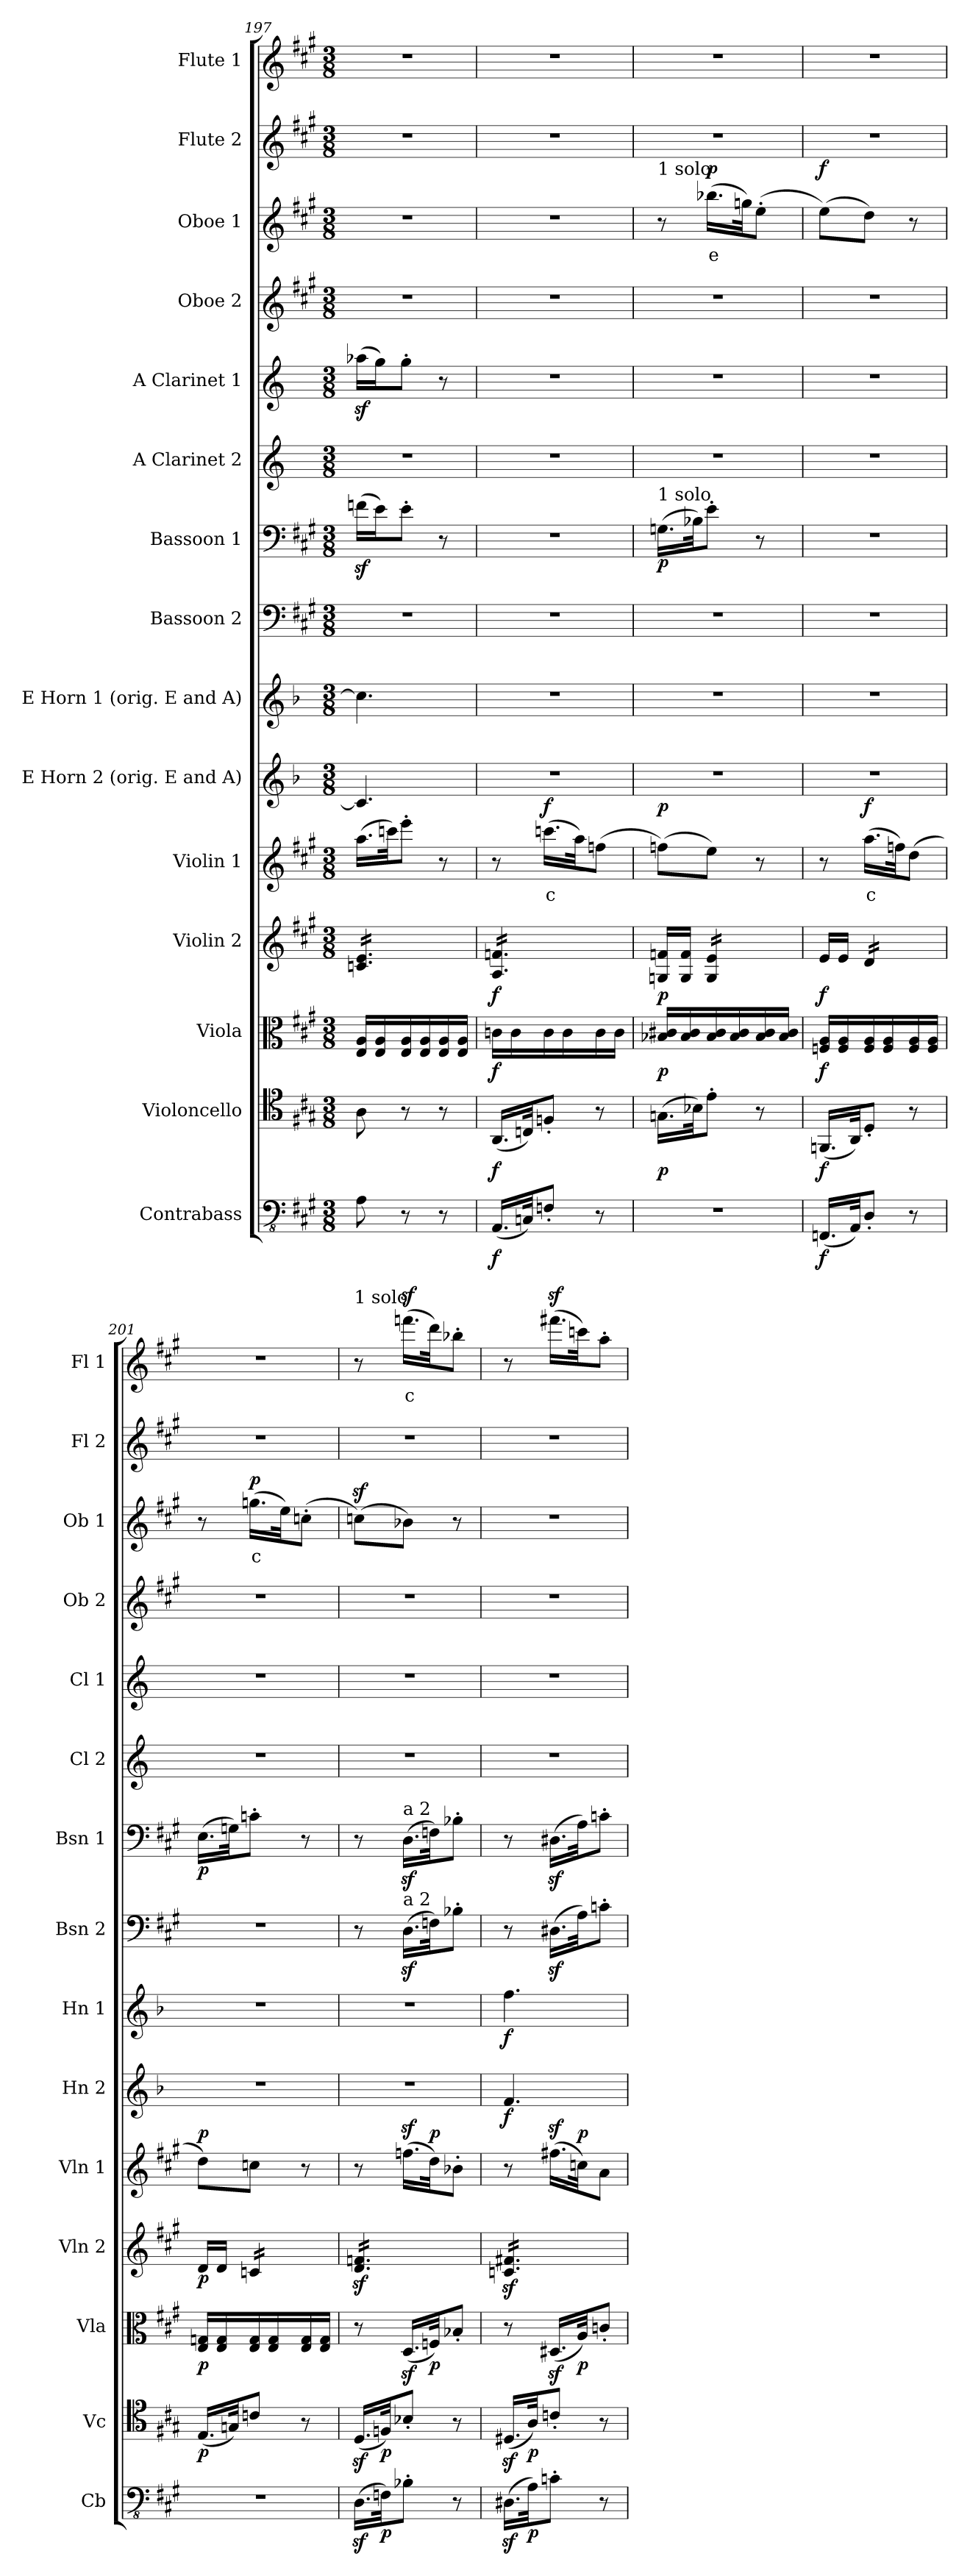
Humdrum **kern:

**kern	**dynam	**kern	**dynam	**kern	**dynam	**kern	**dynam	**kern	**text	**dynam	**kern	**dynam	**kern	**dynam	**kern	**kern	**dynam	**kern	**kern	**kern	**kern	**text	**dynam	**kern	**kern	**text
*part15	*part15	*part14	*part14	*part13	*part13	*part12	*part12	*part11	*part11	*part11	*part10	*part10	*part9	*part9	*part8	*part7	*part7	*part6	*part5	*part4	*part3	*part3	*part3	*part2	*part1	*part1
*staff15	*staff15	*staff14	*staff14	*staff13	*staff13	*staff12	*staff12	*staff11	*staff11	*staff11	*staff10	*staff10	*staff9	*staff9	*staff8	*staff7	*staff7	*staff6	*staff5	*staff4	*staff3	*staff3	*staff3	*staff2	*staff1	*staff1
*I"Contrabass	*	*I"Violoncello	*	*I"Viola	*	*I"Violin 2	*	*I"Violin 1	*	*	*I"E Horn 2 (orig. E and A)	*	*I"E Horn 1 (orig. E and A)	*	*I"Bassoon 2	*I"Bassoon 1	*	*I"A Clarinet 2	*I"A Clarinet 1	*I"Oboe 2	*I"Oboe 1	*	*	*I"Flute 2	*I"Flute 1	*
*I'Cb	*	*I'Vc	*	*I'Vla	*	*I'Vln 2	*	*I'Vln 1	*	*	*I'Hn 2	*	*I'Hn 1	*	*I'Bsn 2	*I'Bsn 1	*	*I'Cl 2	*I'Cl 1	*I'Ob 2	*I'Ob 1	*	*	*I'Fl 2	*I'Fl 1	*
*clefFv4	*	*clefC4	*	*clefC3	*	*clefG2	*	*clefG2	*	*	*clefG2	*	*clefG2	*	*clefF4	*clefF4	*	*clefG2	*clefG2	*clefG2	*clefG2	*	*	*clefG2	*clefG2	*
*	*	*	*	*	*	*	*	*	*	*	*ITrd5c8	*	*ITrd5c8	*	*	*	*	*ITrd2c3	*ITrd2c3	*	*	*	*	*	*	*
*k[f#c#g#]	*	*k[f#c#g#]	*	*k[f#c#g#]	*	*k[f#c#g#]	*	*k[f#c#g#]	*	*	*k[f#c#g#]	*	*k[f#c#g#]	*	*k[f#c#g#]	*k[f#c#g#]	*	*k[f#c#g#]	*k[f#c#g#]	*k[f#c#g#]	*k[f#c#g#]	*	*	*k[f#c#g#]	*k[f#c#g#]	*
*M3/8	*	*M3/8	*	*M3/8	*	*M3/8	*	*M3/8	*	*	*M3/8	*	*M3/8	*	*M3/8	*M3/8	*	*M3/8	*M3/8	*M3/8	*M3/8	*	*	*M3/8	*M3/8	*
=197	=197	=197	=197	=197	=197	=197	=197	=197	=197	=197	=197	=197	=197	=197	=197	=197	=197	=197	=197	=197	=197	=197	=197	=197	=197	=197
*	*	*	*	*	*	*tremolo	*	*	*	*	*	*	*	*	*	*	*	*	*	*	*	*	*	*	*	*
8AA\	.	8A\	.	16E/ 16A/LL	.	16cn/ 16e/LL	.	(16.aa\LL	.	.	4.E/]	.	4.e\]	.	4.r	(16fnz<\LL	.	4.r	(16ffnz<\LL	4.r	4.r	.	.	4.r	4.r	.
.	.	.	.	16E/ 16A/	.	16cn/ 16e/	.	.	.	.	.	.	.	.	.	16e\J)	.	.	16ee\J)	.	.	.	.	.	.	.
.	.	.	.	.	.	.	.	32cccn\JK)	.	.	.	.	.	.	.	.	.	.	.	.	.	.	.	.	.	.
8r	.	8r	.	16E/ 16A/	.	16cn/ 16e/	.	8eee'\J	.	.	.	.	.	.	.	8e'\J	.	.	8ee'\J	.	.	.	.	.	.	.
.	.	.	.	16E/ 16A/	.	16cn/ 16e/	.	.	.	.	.	.	.	.	.	.	.	.	.	.	.	.	.	.	.	.
8r	.	8r	.	16E/ 16A/	.	16cn/ 16e/	.	8r	.	.	.	.	.	.	.	8r	.	.	8r	.	.	.	.	.	.	.
.	.	.	.	16E/ 16A/JJ	.	16cn/ 16e/JJ	.	.	.	.	.	.	.	.	.	.	.	.	.	.	.	.	.	.	.	.
=198	=198	=198	=198	=198	=198	=198	=198	=198	=198	=198	=198	=198	=198	=198	=198	=198	=198	=198	=198	=198	=198	=198	=198	=198	=198	=198
!	!LO:DY:b	!	!LO:DY:b	!	!LO:DY:b	!	!LO:DY:b	!	!	!	!	!	!	!	!	!	!	!	!	!	!	!	!	!	!	!
(16.AAA/LL	f	(16.AA/LL	f	16cn\LL	f	16A/ 16fn/LL	f	8r	.	.	4.r	.	4.r	.	4.r	4.r	.	4.r	4.r	4.r	4.r	.	.	4.r	4.r	.
.	.	.	.	16c\	.	16A/ 16fn/	.	.	.	.	.	.	.	.	.	.	.	.	.	.	.	.	.	.	.	.
32CCn/JK)	.	32Cn/JK)	.	.	.	.	.	.	.	.	.	.	.	.	.	.	.	.	.	.	.	.	.	.	.	.
!	!	!	!	!	!	!	!	!	!LO:LY:b:color=#FF0000	!LO:DY:b	!	!	!	!	!	!	!	!	!	!	!	!	!	!	!	!
8FFn'/J	.	8Fn'/J	.	16c\	.	16A/ 16fn/	.	(16.cccn\LL	c	f	.	.	.	.	.	.	.	.	.	.	.	.	.	.	.	.
.	.	.	.	16c\	.	16A/ 16fn/	.	.	.	.	.	.	.	.	.	.	.	.	.	.	.	.	.	.	.	.
.	.	.	.	.	.	.	.	32aa\JK)	.	.	.	.	.	.	.	.	.	.	.	.	.	.	.	.	.	.
8r	.	8r	.	16c\	.	16A/ 16fn/	.	(8ffn\J	.	.	.	.	.	.	.	.	.	.	.	.	.	.	.	.	.	.
.	.	.	.	16c\JJ	.	16A/ 16fn/JJ	.	.	.	.	.	.	.	.	.	.	.	.	.	.	.	.	.	.	.	.
*	*	*	*	*	*	*Xtremolo	*	*	*	*	*	*	*	*	*	*	*	*	*	*	*	*	*	*	*	*
=199	=199	=199	=199	=199	=199	=199	=199	=199	=199	=199	=199	=199	=199	=199	=199	=199	=199	=199	=199	=199	=199	=199	=199	=199	=199	=199
!	!	!	!	!	!	!	!	!	!	!	!	!	!	!	!	!	!	!	!	!	!LO:TX:a:t=1 solo	!	!	!	!	!
!	!	!	!	!	!	!	!	!	!	!	!	!	!	!	!	!LO:TX:a:t=1 solo	!	!	!	!	!	!	!	!	!	!
!	!	!	!LO:DY:b	!	!LO:DY:b	!	!LO:DY:b	!	!	!LO:DY:b	!	!	!	!	!	!	!LO:DY:b	!	!	!	!	!	!	!	!	!
4.r	.	(16.Gn\LL	p	16B-X/ 16c#X/LL	p	16Gn/ 16fn/LL	p	(8ffn\L)	.	p	4.r	.	4.r	.	4.r	(16.Gn\LL	p	4.r	4.r	4.r	8r	.	.	4.r	4.r	.
.	.	.	.	16B-/ 16c#/	.	16G/ 16f/JJ	.	.	.	.	.	.	.	.	.	.	.	.	.	.	.	.	.	.	.	.
.	.	32B-X\JK)	.	.	.	.	.	.	.	.	.	.	.	.	.	32B-X\JK)	.	.	.	.	.	.	.	.	.	.
!	!	!	!	!	!	!	!	!	!	!	!	!	!	!	!	!	!	!	!	!	!	!LO:LY:b:color=#FF0000	!LO:DY:b	!	!	!
*	*	*	*	*	*	*tremolo	*	*	*	*	*	*	*	*	*	*	*	*	*	*	*	*	*	*	*	*
.	.	8e'\J	.	16B-/ 16c#/	.	16G/ 16e/LL	.	8ee\J)	.	.	.	.	.	.	.	8e'\J	.	.	.	.	(16.bb-X\LL	e	p	.	.	.
.	.	.	.	16B-/ 16c#/	.	16G/ 16e/	.	.	.	.	.	.	.	.	.	.	.	.	.	.	.	.	.	.	.	.
.	.	.	.	.	.	.	.	.	.	.	.	.	.	.	.	.	.	.	.	.	32ggn\JK)	.	.	.	.	.
.	.	8r	.	16B-/ 16c#/	.	16G/ 16e/	.	8r	.	.	.	.	.	.	.	8r	.	.	.	.	(8ee'\J	.	.	.	.	.
.	.	.	.	16B-/ 16c#/JJ	.	16G/ 16e/JJ	.	.	.	.	.	.	.	.	.	.	.	.	.	.	.	.	.	.	.	.
*	*	*	*	*	*	*Xtremolo	*	*	*	*	*	*	*	*	*	*	*	*	*	*	*	*	*	*	*	*
=200	=200	=200	=200	=200	=200	=200	=200	=200	=200	=200	=200	=200	=200	=200	=200	=200	=200	=200	=200	=200	=200	=200	=200	=200	=200	=200
!	!LO:DY:b	!	!LO:DY:b	!	!LO:DY:b	!	!LO:DY:b	!	!	!	!	!	!	!	!	!	!	!	!	!	!	!	!LO:DY:b	!	!	!
(16.FFFn/LL	f	(16.FFn/LL	f	16Fn/ 16A/LL	f	16e/LL	f	8r	.	.	4.r	.	4.r	.	4.r	4.r	.	4.r	4.r	4.r	(8ee\L)	.	f	4.r	4.r	.
.	.	.	.	16F/ 16A/	.	16e/JJ	.	.	.	.	.	.	.	.	.	.	.	.	.	.	.	.	.	.	.	.
32AAA/JK)	.	32AA/JK)	.	.	.	.	.	.	.	.	.	.	.	.	.	.	.	.	.	.	.	.	.	.	.	.
!	!	!	!	!	!	!	!	!	!LO:LY:b:color=#FF0000	!LO:DY:b	!	!	!	!	!	!	!	!	!	!	!	!	!	!	!	!
*	*	*	*	*	*	*tremolo	*	*	*	*	*	*	*	*	*	*	*	*	*	*	*	*	*	*	*	*
8DD'/J	.	8D'/J	.	16F/ 16A/	.	16d/LL	.	(16.aa\LL	c	f	.	.	.	.	.	.	.	.	.	.	8dd\J)	.	.	.	.	.
.	.	.	.	16F/ 16A/	.	16d/	.	.	.	.	.	.	.	.	.	.	.	.	.	.	.	.	.	.	.	.
.	.	.	.	.	.	.	.	32ffn\JK)	.	.	.	.	.	.	.	.	.	.	.	.	.	.	.	.	.	.
8r	.	8r	.	16F/ 16A/	.	16d/	.	(8dd\J	.	.	.	.	.	.	.	.	.	.	.	.	8r	.	.	.	.	.
.	.	.	.	16F/ 16A/JJ	.	16d/JJ	.	.	.	.	.	.	.	.	.	.	.	.	.	.	.	.	.	.	.	.
*	*	*	*	*	*	*Xtremolo	*	*	*	*	*	*	*	*	*	*	*	*	*	*	*	*	*	*	*	*
=201	=201	=201	=201	=201	=201	=201	=201	=201	=201	=201	=201	=201	=201	=201	=201	=201	=201	=201	=201	=201	=201	=201	=201	=201	=201	=201
!	!	!	!LO:DY:b	!	!LO:DY:b	!	!LO:DY:b	!	!	!LO:DY:b	!	!	!	!	!	!	!LO:DY:b	!	!	!	!	!	!	!	!	!
4.r	.	(16.E/LL	p	16E/ 16Gn/LL	p	16d/LL	p	8dd\L)	.	p	4.r	.	4.r	.	4.r	(16.E\LL	p	4.r	4.r	4.r	8r	.	.	4.r	4.r	.
.	.	.	.	16E/ 16G/	.	16d/JJ	.	.	.	.	.	.	.	.	.	.	.	.	.	.	.	.	.	.	.	.
.	.	32Gn/JK)	.	.	.	.	.	.	.	.	.	.	.	.	.	32Gn\JK)	.	.	.	.	.	.	.	.	.	.
!	!	!	!	!	!	!	!	!	!	!	!	!	!	!	!	!	!	!	!	!	!	!LO:LY:b:color=#FF0000	!LO:DY:b	!	!	!
*	*	*	*	*	*	*tremolo	*	*	*	*	*	*	*	*	*	*	*	*	*	*	*	*	*	*	*	*
.	.	8cn/J	.	16E/ 16G/	.	16cn/LL	.	8ccn\J	.	.	.	.	.	.	.	8cn'\J	.	.	.	.	(16.ggn\LL	c	p	.	.	.
.	.	.	.	16E/ 16G/	.	16cn/	.	.	.	.	.	.	.	.	.	.	.	.	.	.	.	.	.	.	.	.
.	.	.	.	.	.	.	.	.	.	.	.	.	.	.	.	.	.	.	.	.	32ee\JK)	.	.	.	.	.
.	.	8r	.	16E/ 16G/	.	16cn/	.	8r	.	.	.	.	.	.	.	8r	.	.	.	.	(8ccn'\J	.	.	.	.	.
.	.	.	.	16E/ 16G/JJ	.	16cn/JJ	.	.	.	.	.	.	.	.	.	.	.	.	.	.	.	.	.	.	.	.
=202	=202	=202	=202	=202	=202	=202	=202	=202	=202	=202	=202	=202	=202	=202	=202	=202	=202	=202	=202	=202	=202	=202	=202	=202	=202	=202
!	!	!	!	!	!	!	!	!	!	!	!	!	!	!	!	!	!	!	!	!	!	!	!	!	!LO:TX:a:t=1 solo	!
(16.DDz<\LL	.	(16.Dz</LL	.	8r	.	16d/z< 16fn/z<LL	.	8r	.	.	4.r	.	4.r	.	8r	8r	.	4.r	4.r	4.r	(8ccnz<\L)	.	.	4.r	8r	.
.	.	.	.	.	.	16d/z< 16fn/z<	.	.	.	.	.	.	.	.	.	.	.	.	.	.	.	.	.	.	.	.
!	!LO:DY:b	!	!LO:DY:b	!	!	!	!	!	!	!	!	!	!	!	!	!	!	!	!	!	!	!	!	!	!	!
32FFn\JK)	p	32Fn/JK)	p	.	.	.	.	.	.	.	.	.	.	.	.	.	.	.	.	.	.	.	.	.	.	.
!	!	!	!	!	!	!	!	!	!	!	!	!	!	!	!	!LO:TX:a:t=a 2	!	!	!	!	!	!	!	!	!	!
!	!	!	!	!	!	!	!	!	!	!	!	!	!	!	!LO:TX:a:t=a 2	!	!	!	!	!	!	!	!	!	!	!
!	!	!	!	!	!	!	!	!	!	!	!	!	!	!	!	!	!	!	!	!	!	!	!	!	!	!LO:LY:b:color=#FF0000
8BB-X'\J	.	8B-X'/J	.	(16.Dz</LL	.	16d/z< 16fn/z<	.	(16.ffnz<\LL	.	.	.	.	.	.	(16.Dz<\LL	(16.Dz<\LL	.	.	.	.	8b-X\J)	.	.	.	(16.fffnz<\LL	c
.	.	.	.	.	.	16d/z< 16fn/z<	.	.	.	.	.	.	.	.	.	.	.	.	.	.	.	.	.	.	.	.
!	!	!	!	!	!LO:DY:b	!	!	!	!	!LO:DY:b	!	!	!	!	!	!	!	!	!	!	!	!	!	!	!	!
.	.	.	.	32Fn/JK)	p	.	.	32dd\JK)	.	p	.	.	.	.	32Fn\JK)	32Fn\JK)	.	.	.	.	.	.	.	.	32ddd\JK)	.
8r	.	8r	.	8B-X'/J	.	16d/z< 16fn/z<	.	8b-X'\J	.	.	.	.	.	.	8B-X'\J	8B-X'\J	.	.	.	.	8r	.	.	.	8bb-X'\J	.
.	.	.	.	.	.	16d/z< 16fn/z<JJ	.	.	.	.	.	.	.	.	.	.	.	.	.	.	.	.	.	.	.	.
=203	=203	=203	=203	=203	=203	=203	=203	=203	=203	=203	=203	=203	=203	=203	=203	=203	=203	=203	=203	=203	=203	=203	=203	=203	=203	=203
!	!	!	!	!	!	!	!	!	!	!	!	!LO:DY:b	!	!LO:DY:b	!	!	!	!	!	!	!	!	!	!	!	!
(16.DD#Xz<\LL	.	(16.D#Xz</LL	.	8r	.	16cn/z< 16f#X/z<LL	.	8r	.	.	4.A/	f	4.a\	f	8r	8r	.	4.r	4.r	4.r	4.r	.	.	4.r	8r	.
.	.	.	.	.	.	16cn/z< 16f#X/z<	.	.	.	.	.	.	.	.	.	.	.	.	.	.	.	.	.	.	.	.
!	!LO:DY:b	!	!LO:DY:b	!	!	!	!	!	!	!	!	!	!	!	!	!	!	!	!	!	!	!	!	!	!	!
32AA\JK)	p	32A/JK)	p	.	.	.	.	.	.	.	.	.	.	.	.	.	.	.	.	.	.	.	.	.	.	.
8Cn'\J	.	8cn'/J	.	(16.D#Xz</LL	.	16cn/z< 16f#X/z<	.	(16.ff#Xz<\LL	.	.	.	.	.	.	(16.D#Xz<\LL	(16.D#Xz<\LL	.	.	.	.	.	.	.	.	(16.fff#Xz<\LL	.
.	.	.	.	.	.	16cn/z< 16f#X/z<	.	.	.	.	.	.	.	.	.	.	.	.	.	.	.	.	.	.	.	.
!	!	!	!	!	!LO:DY:b	!	!	!	!	!LO:DY:b	!	!	!	!	!	!	!	!	!	!	!	!	!	!	!	!
.	.	.	.	32A/JK)	p	.	.	32ccn\JK)	.	p	.	.	.	.	32A\JK)	32A\JK)	.	.	.	.	.	.	.	.	32cccn\JK)	.
8r	.	8r	.	8cn'/J	.	16cn/z< 16f#X/z<	.	8a\J	.	.	.	.	.	.	8cn'\J	8cn'\J	.	.	.	.	.	.	.	.	8aa'\J	.
.	.	.	.	.	.	16cn/z< 16f#X/z<JJ	.	.	.	.	.	.	.	.	.	.	.	.	.	.	.	.	.	.	.	.
*	*	*	*	*	*	*Xtremolo	*	*	*	*	*	*	*	*	*	*	*	*	*	*	*	*	*	*	*	*
=	=	=	=	=	=	=	=	=	=	=	=	=	=	=	=	=	=	=	=	=	=	=	=	=	=	=
*-	*-	*-	*-	*-	*-	*-	*-	*-	*-	*-	*-	*-	*-	*-	*-	*-	*-	*-	*-	*-	*-	*-	*-	*-	*-	*-
